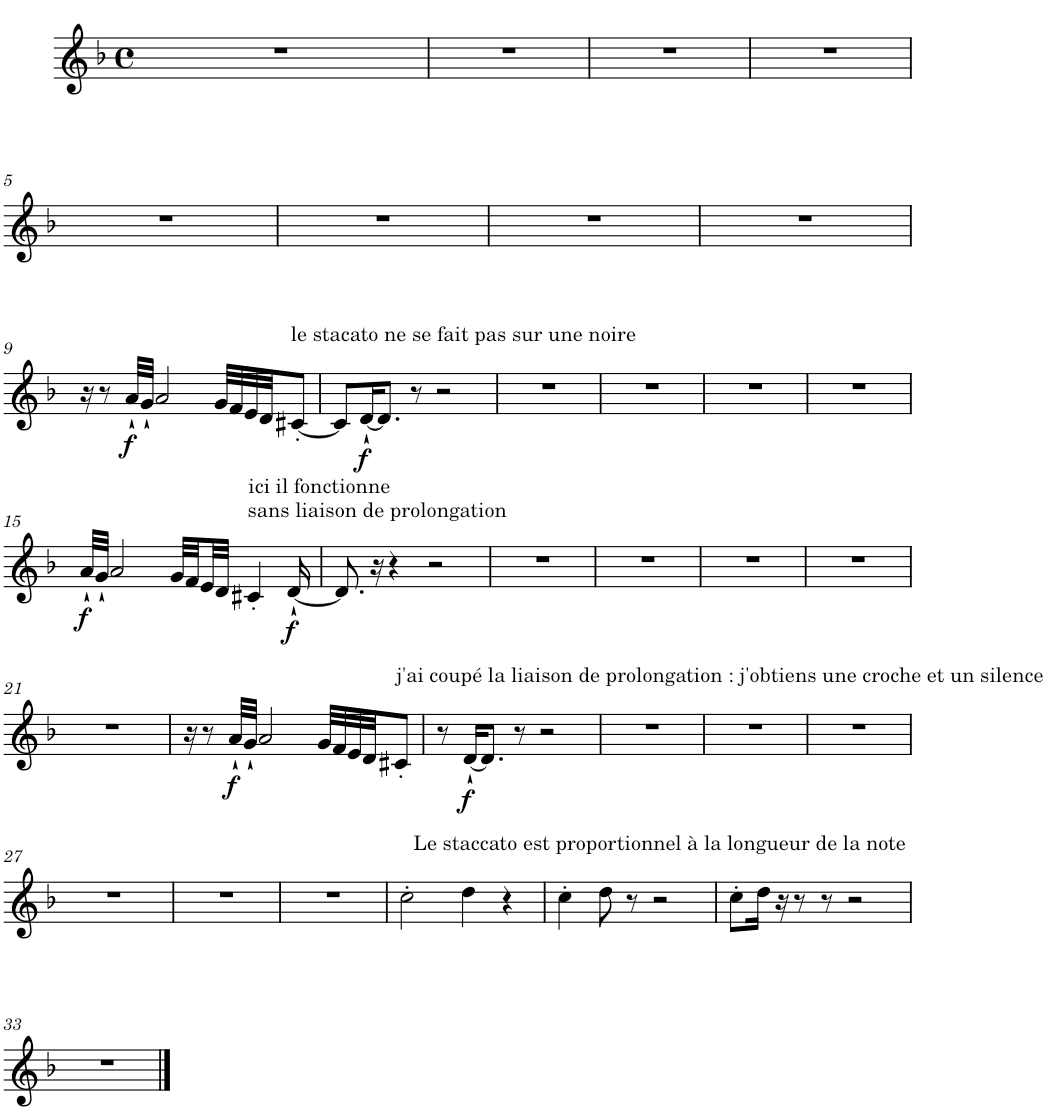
**kern	**dynam
*part1	*part1
*staff1	*staff1
*I"Flûte	*
*I'Fl.	*
*clefG2	*
*k[b-]	*
*M4/4	*
*met(c)	*
=1	=1
1r	.
=2	=2
1r	.
=3	=3
1r	.
=4	=4
1r	.
!!LO:LB:g=z
=5	=5
1r	.
=6	=6
1r	.
=7	=7
1r	.
=8	=8
1r	.
!!LO:LB:g=z
=9	=9
16r	.
8r	.
!	!LO:DY:b
32a`/LLL	f
32g`/JJJ	.
2a/	.
32g/LLL	.
32f/	.
32e/	.
32d/JJ	.
!LO:TX:a:t=le stacato ne se fait pas sur une noire	!
[8c#X'/J	.
=10	=10
8c#/L]	.
!	!LO:DY:b
[16d`/K	f
8.d/J]	.
8r	.
2r	.
=11	=11
1r	.
=12	=12
1r	.
=13	=13
1r	.
=14	=14
1r	.
!!LO:LB:g=z
=15	=15
!	!LO:DY:b
32a`/LLL	f
32g`/JJJ	.
2a/	.
32g/LLL	.
32f/	.
32e/	.
32d/JJJ	.
!LO:TX:a:t=ici il fonctionne	!
!LO:TX:a:t=sans liaison de prolongation	!
4c#X'/	.
!	!LO:DY:b
[16d`/	f
=16	=16
8.d/]	.
16r	.
4r	.
2r	.
=17	=17
1r	.
=18	=18
1r	.
=19	=19
1r	.
=20	=20
1r	.
!!LO:LB:g=z
=21	=21
1r	.
=22	=22
16r	.
8r	.
!	!LO:DY:b
32a`/LLL	f
32g`/JJJ	.
2a/	.
32g/LLL	.
32f/	.
32e/	.
32d/JJ	.
!LO:TX:a:t=j'ai coupé la liaison de prolongation &colon; j'obtiens une croche et un silence	!
8c#X'/J	.
=23	=23
8r	.
!	!LO:DY:b
[16d`/KL	f
8.d/J]	.
8r	.
2r	.
=24	=24
1r	.
=25	=25
1r	.
=26	=26
1r	.
!!LO:LB:g=z
=27	=27
1r	.
=28	=28
1r	.
=29	=29
1r	.
=30	=30
!LO:TX:a:t=Le staccato est proportionnel à la longueur de la note	!
2cc'\	.
4dd\	.
4r	.
=31	=31
4cc'\	.
8dd\	.
8r	.
2r	.
=32	=32
8cc'\L	.
16dd\Jk	.
16r	.
8r	.
8r	.
2r	.
!!LO:LB:g=z
=33	=33
1r	.
==	==
*-	*-
